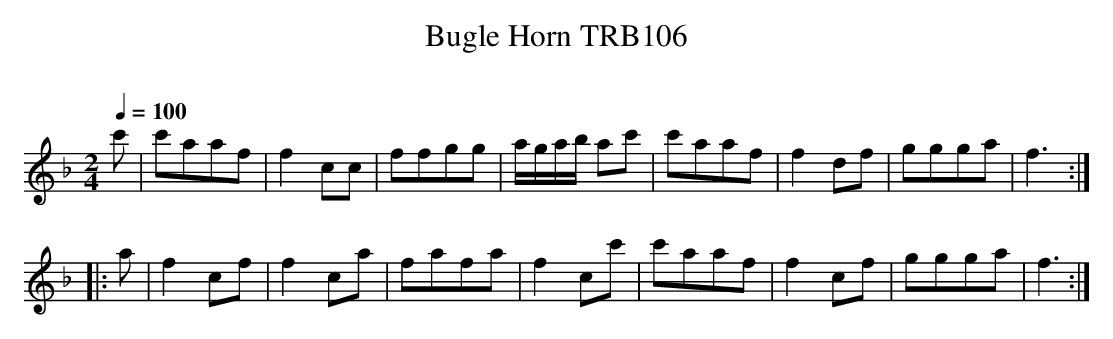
X:1
T:Bugle Horn TRB106
Q:1/4=100
L:1/8
M:2/4
O:
K:F
c' | c'aaf | f2 cc | ffgg | a/g/a/b/ ac' | c'aaf | f2 df | ggga | f3 :|
|:a | f2 cf | f2 ca | fafa | f2 cc' | c'aaf | f2 cf | ggga | f3 :|
